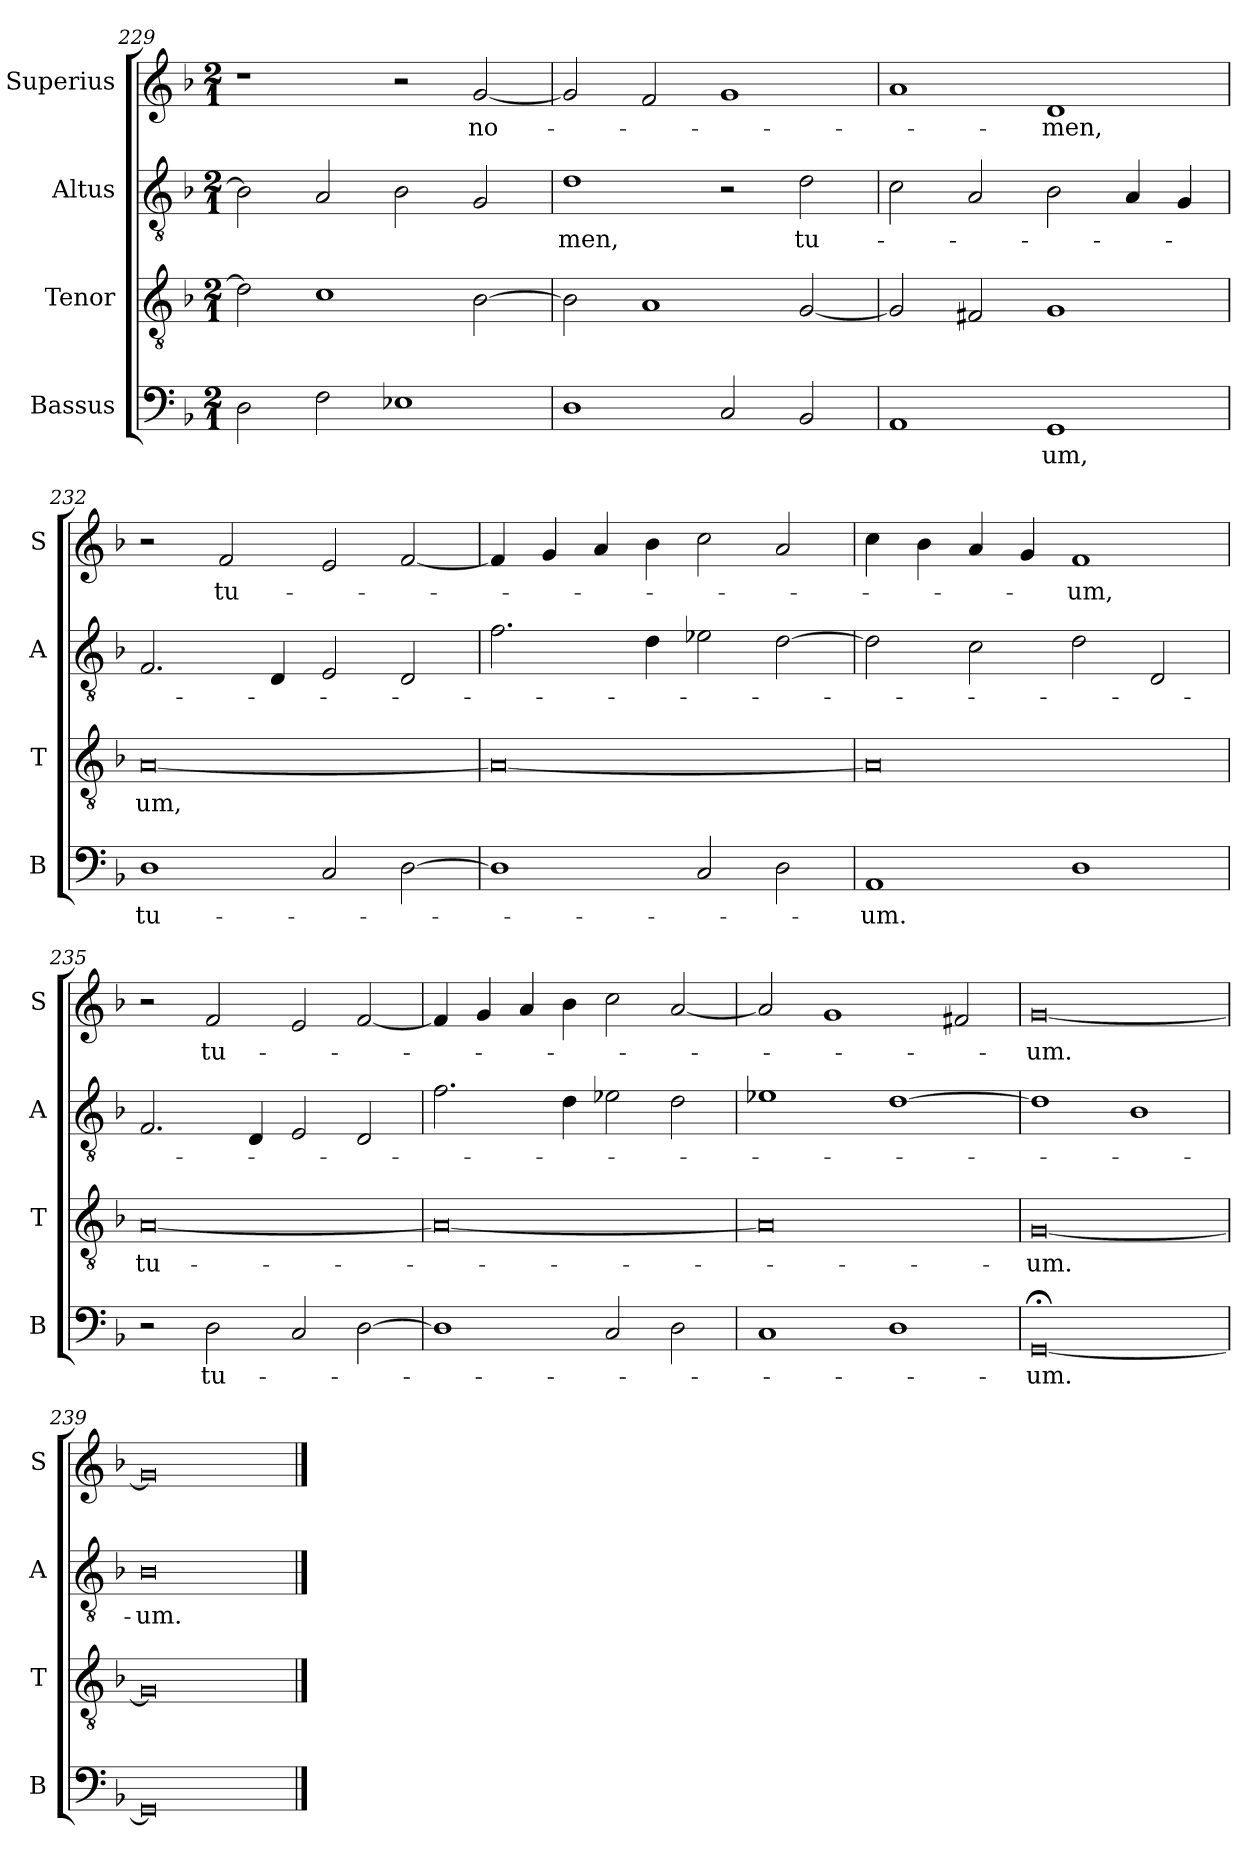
**kern	**text	**kern	**text	**kern	**text	**kern	**text
*part4	*part4	*part3	*part3	*part2	*part2	*part1	*part1
*staff4	*staff4	*staff3	*staff3	*staff2	*staff2	*staff1	*staff1
*I"Bassus	*	*I"Tenor	*	*I"Altus	*	*I"Superius	*
*I'B	*	*I'T	*	*I'A	*	*I'S	*
*clefF4	*	*clefGv2	*	*clefGv2	*	*clefG2	*
*k[b-]	*	*k[b-]	*	*k[b-]	*	*k[b-]	*
*M2/1	*	*M2/1	*	*M2/1	*	*M2/1	*
=229	=229	=229	=229	=229	=229	=229	=229
2D\	.	2d\]	.	2B-\]	.	1r	.
2F\	.	1c	.	2A/	.	.	.
1E-X	.	.	.	2B-\	.	2r	.
.	.	[2B-\	.	2G/	.	[2g/	no-
=230	=230	=230	=230	=230	=230	=230	=230
1D	.	2B-\]	.	1d	-men,	2g/]	.
.	.	1A	.	.	.	2f/	.
2C/	.	.	.	2r	.	1g	.
2BB-/	.	[2G/	.	2d\	tu-	.	.
=231	=231	=231	=231	=231	=231	=231	=231
1AA	.	2G/]	.	2c\	.	1a	.
.	.	2F#X/	.	2A/	.	.	.
1GG	-um,	1G	.	2B-\	.	1d	-men,
.	.	.	.	4A/	.	.	.
.	.	.	.	4G/	.	.	.
=232	=232	=232	=232	=232	=232	=232	=232
1D	tu-	[0A	-um,	2.F/	.	2r	.
.	.	.	.	.	.	2f/	tu-
.	.	.	.	4D/	.	.	.
2C/	.	.	.	2E/	.	2e/	.
[2D\	.	.	.	2D/	.	[2f/	.
=233	=233	=233	=233	=233	=233	=233	=233
1D]	.	0A_	.	2.f\	.	4f/]	.
.	.	.	.	.	.	4g/	.
.	.	.	.	.	.	4a/	.
.	.	.	.	4d\	.	4b-\	.
2C/	.	.	.	2e-X\	.	2cc\	.
2D\	.	.	.	[2d\	.	2a/	.
=234	=234	=234	=234	=234	=234	=234	=234
1AA	-um.	0A]	.	2d\]	.	4cc\	.
.	.	.	.	.	.	4b-\	.
.	.	.	.	2c\	.	4a/	.
.	.	.	.	.	.	4g/	.
1D	.	.	.	2d\	.	1f	-um,
.	.	.	.	2D/	.	.	.
=235	=235	=235	=235	=235	=235	=235	=235
2r	.	[0A	tu-	2.F/	.	2r	.
2D\	tu-	.	.	.	.	2f/	tu-
.	.	.	.	4D/	.	.	.
2C/	.	.	.	2E/	.	2e/	.
[2D\	.	.	.	2D/	.	[2f/	.
=236	=236	=236	=236	=236	=236	=236	=236
1D]	.	0A_	.	2.f\	.	4f/]	.
.	.	.	.	.	.	4g/	.
.	.	.	.	.	.	4a/	.
.	.	.	.	4d\	.	4b-\	.
2C/	.	.	.	2e-X\	.	2cc\	.
2D\	.	.	.	2d\	.	[2a/	.
=237	=237	=237	=237	=237	=237	=237	=237
1C	.	0A]	.	1e-X	.	2a/]	.
.	.	.	.	.	.	1g	.
1D	.	.	.	[1d	.	.	.
.	.	.	.	.	.	2f#X/	.
=238	=238	=238	=238	=238	=238	=238	=238
[0GG;<	-um.	[0G	-um.	1d]	.	[0g	-um.
.	.	.	.	1B-	.	.	.
=239	=239	=239	=239	=239	=239	=239	=239
0GG]	.	0G]	.	0B-	-um.	0g]	.
==	==	==	==	==	==	==	==
*-	*-	*-	*-	*-	*-	*-	*-
